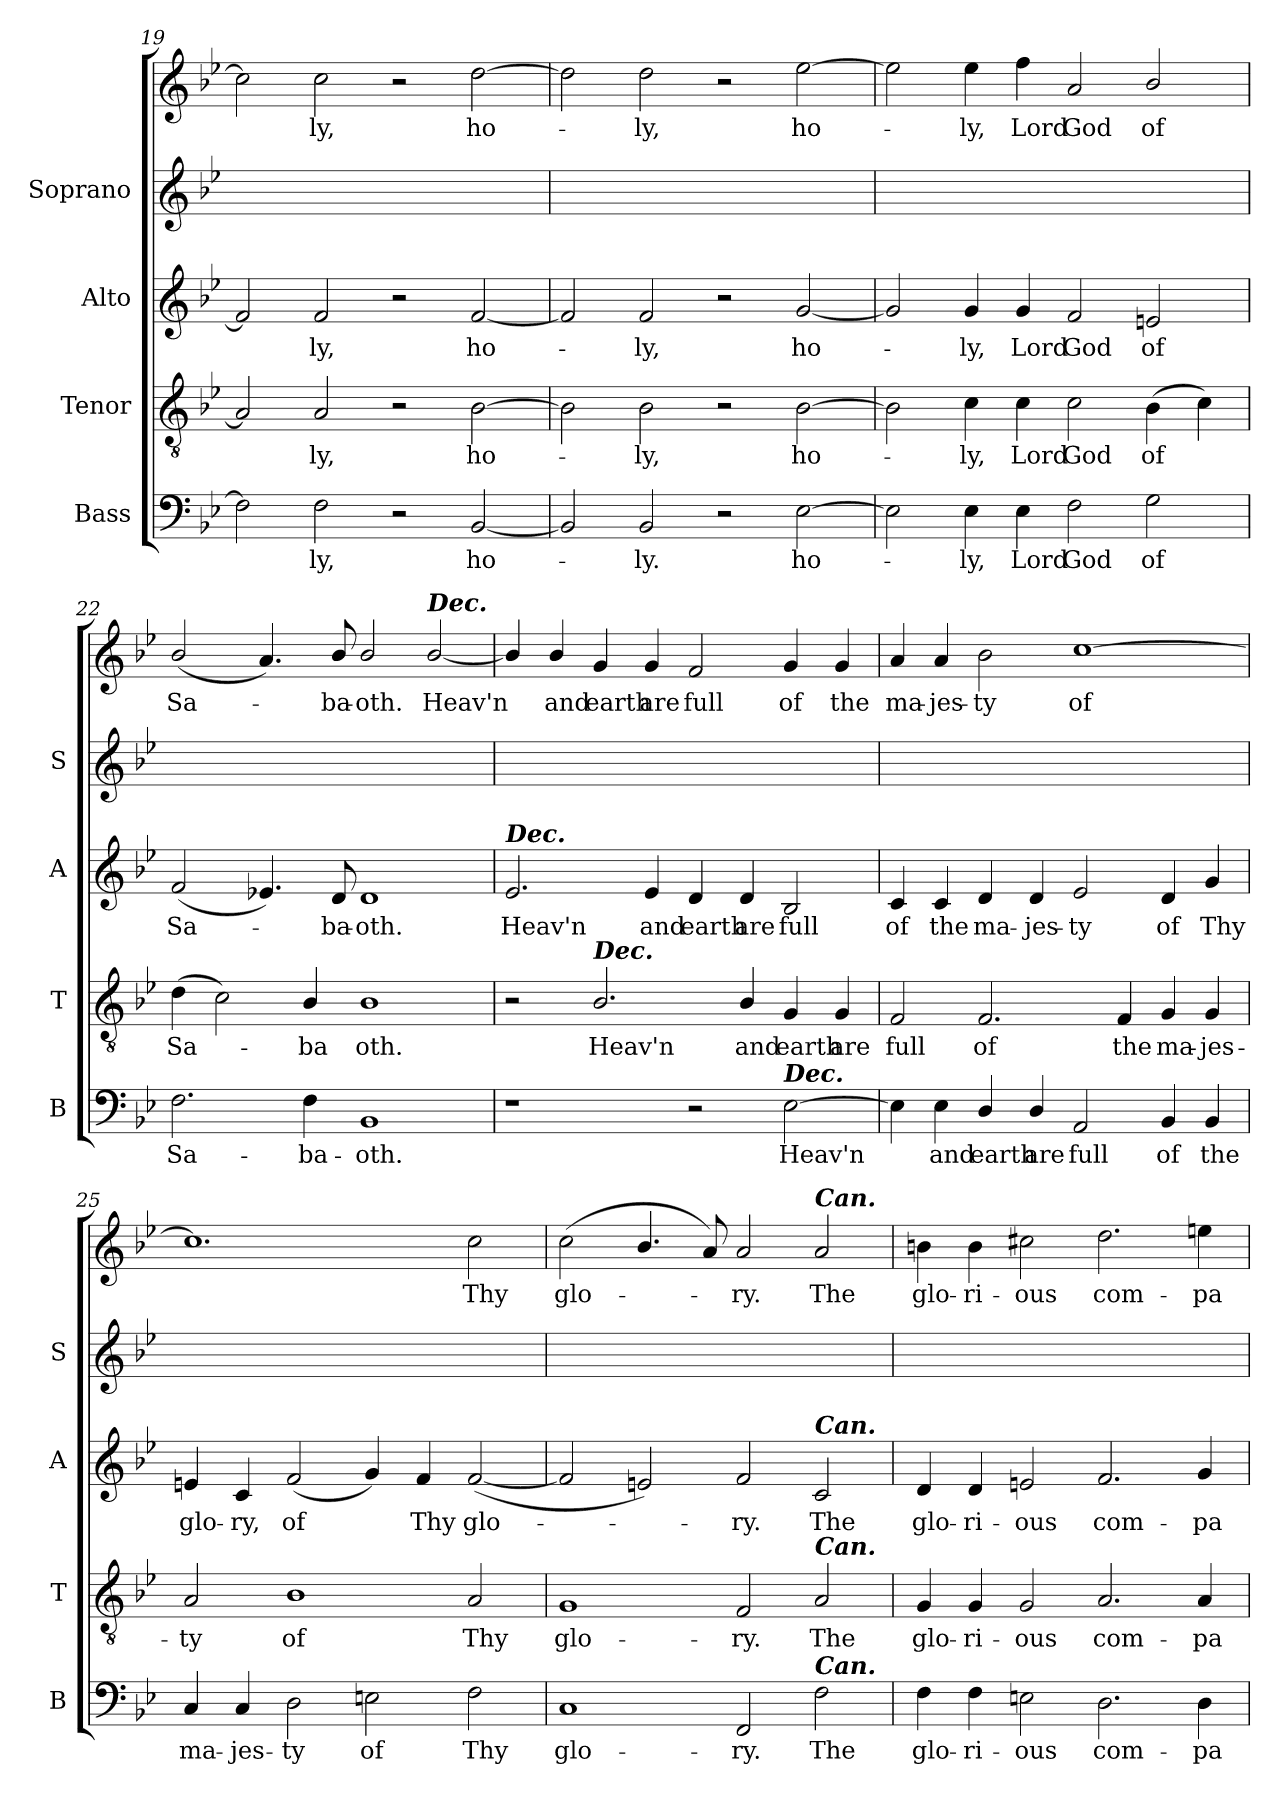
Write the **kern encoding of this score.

**kern	**text	**kern	**text	**kern	**text	**kern	**kern	**text
*part4	*part4	*part3	*part3	*part2	*part2	*part1	*part1	*part1
*staff5	*staff5	*staff4	*staff4	*staff3	*staff3	*staff2	*staff1	*staff1
*I"Bass	*	*I"Tenor	*	*I"Alto	*	*I"Soprano	*	*
*I'B	*	*I'T	*	*I'A	*	*I'S	*	*
*clefF4	*	*clefGv2	*	*clefG2	*	*clefG2	*clefG2	*
*k[b-e-]	*	*k[b-e-]	*	*k[b-e-]	*	*k[b-e-]	*k[b-e-]	*
*B-:	*	*B-:	*	*B-:	*	*B-:	*B-:	*
=19	=19	=19	=19	=19	=19	=19	=19	=19
2F\]	.	2A/]	.	2f/]	.	0ryy	2cc\]	.
!	!LO:LY:b	!	!LO:LY:b	!	!LO:LY:b	!	!	!LO:LY:b
2F\	ly,	2A/	ly,	2f/	ly,	.	2cc\	ly,
2r	.	2r	.	2r	.	.	2r	.
!	!LO:LY:b	!	!LO:LY:b	!	!LO:LY:b	!	!	!LO:LY:b
[2BB-/	ho-	[2B-\	ho-	[2f/	ho-	.	[2dd\	ho-
=20	=20	=20	=20	=20	=20	=20	=20	=20
2BB-/]	.	2B-\]	.	2f/]	.	0ryy	2dd\]	.
!	!LO:LY:b	!	!LO:LY:b	!	!LO:LY:b	!	!	!LO:LY:b
2BB-/	ly.	2B-\	ly,	2f/	ly,	.	2dd\	ly,
2r	.	2r	.	2r	.	.	2r	.
!	!LO:LY:b	!	!LO:LY:b	!	!LO:LY:b	!	!	!LO:LY:b
[2E-\	ho-	[2B-\	ho-	[2g/	ho-	.	[2ee-\	ho-
=21	=21	=21	=21	=21	=21	=21	=21	=21
2E-\]	.	2B-\]	.	2g/]	.	0ryy	2ee-\]	.
!	!LO:LY:b	!	!LO:LY:b	!	!LO:LY:b	!	!	!LO:LY:b
4E-\	ly,	4c\	ly,	4g/	-ly,	.	4ee-\	ly,
!	!LO:LY:b	!	!LO:LY:b	!	!LO:LY:b	!	!	!LO:LY:b
4E-\	Lord	4c\	Lord	4g/	Lord	.	4ff\	Lord
!	!LO:LY:b	!	!LO:LY:b	!	!LO:LY:b	!	!	!LO:LY:b
2F\	God	2c\	God	2f/	God	.	2a/	God
!	!LO:LY:b	!	!LO:LY:b	!	!LO:LY:b	!	!	!LO:LY:b
2G\	of	(>4B-\	of	2en/	of	.	2b-/	of
.	.	4c\)	.	.	.	.	.	.
=22	=22	=22	=22	=22	=22	=22	=22	=22
!	!LO:LY:b	!	!LO:LY:b	!	!LO:LY:b	!	!	!LO:LY:b
2.F\	Sa-	(>4d\	Sa-	(<2f/	Sa-	0ryy	(<2b-/	Sa-
.	.	2c\)	.	.	.	.	.	.
.	.	.	.	4.e-X/)	.	.	4.a/)	.
!	!LO:LY:b	!	!LO:LY:b	!	!	!	!	!
4F\	-ba-	4B-/	ba	.	.	.	.	.
!	!	!	!	!	!LO:LY:b	!	!	!LO:LY:b
.	.	.	.	8d/	ba-	.	8b-/	ba-
!	!LO:LY:b	!	!LO:LY:b	!	!LO:LY:b	!	!	!LO:LY:b
1BB-	-oth.	1B-	oth.	1d	-oth.	.	2b-/	-oth.
!	!	!	!	!	!	!	!LO:TX:a:Bi:t=Dec.	!
!	!	!	!	!	!	!	!	!LO:LY:b
.	.	.	.	.	.	.	[2b-/	Heav'n
!!LO:PB:g=z
=23	=23	=23	=23	=23	=23	=23	=23	=23
!	!	!	!	!LO:TX:a:Bi:t=Dec.	!	!	!	!
!	!	!	!	!	!LO:LY:b	!	!	!
1r	.	2r	.	2.e-/	Heav'n	0ryy	4b-/]	.
!	!	!	!	!	!	!	!	!LO:LY:b
.	.	.	.	.	.	.	4b-/	and
!	!	!LO:TX:a:Bi:t=Dec.	!	!	!	!	!	!
!	!	!	!LO:LY:b	!	!	!	!	!LO:LY:b
.	.	2.B-/	Heav'n	.	.	.	4g/	earth
!	!	!	!	!	!LO:LY:b	!	!	!LO:LY:b
.	.	.	.	4e-/	and	.	4g/	are
!	!	!	!	!	!LO:LY:b	!	!	!LO:LY:b
2r	.	.	.	4d/	earth	.	2f/	full
!	!	!	!LO:LY:b	!	!LO:LY:b	!	!	!
.	.	4B-/	and	4d/	are	.	.	.
!LO:TX:a:Bi:t=Dec.	!	!	!	!	!	!	!	!
!	!LO:LY:b	!	!LO:LY:b	!	!LO:LY:b	!	!	!LO:LY:b
[2E-\	Heav'n	4G/	earth	2B-/	full	.	4g/	of
!	!	!	!LO:LY:b	!	!	!	!	!LO:LY:b
.	.	4G/	are	.	.	.	4g/	the
=24	=24	=24	=24	=24	=24	=24	=24	=24
!	!	!	!LO:LY:b	!	!LO:LY:b	!	!	!LO:LY:b
4E-\]	.	2F/	full	4c/	of	0ryy	4a/	ma-
!	!LO:LY:b	!	!	!	!LO:LY:b	!	!	!LO:LY:b
4E-\	and	.	.	4c/	the	.	4a/	-jes-
!	!LO:LY:b	!	!LO:LY:b	!	!LO:LY:b	!	!	!LO:LY:b
4D/	earth	2.F/	of	4d/	ma-	.	2b-\	-ty
!	!LO:LY:b	!	!	!	!LO:LY:b	!	!	!
4D/	are	.	.	4d/	-jes-	.	.	.
!	!LO:LY:b	!	!	!	!LO:LY:b	!	!	!LO:LY:b
2AA/	full	.	.	2e-/	-ty	.	[1cc	of
!	!	!	!LO:LY:b	!	!	!	!	!
.	.	4F/	the	.	.	.	.	.
!	!LO:LY:b	!	!LO:LY:b	!	!LO:LY:b	!	!	!
4BB-/	of	4G/	ma-	4d/	of	.	.	.
!	!LO:LY:b	!	!LO:LY:b	!	!LO:LY:b	!	!	!
4BB-/	the	4G/	-jes-	4g/	Thy	.	.	.
=25	=25	=25	=25	=25	=25	=25	=25	=25
!	!LO:LY:b	!	!LO:LY:b	!	!LO:LY:b	!	!	!
4C/	ma-	2A/	-ty	4en/	glo-	0ryy	1.cc]	.
!	!LO:LY:b	!	!	!	!LO:LY:b	!	!	!
4C/	-jes-	.	.	4c/	-ry,	.	.	.
!	!LO:LY:b	!	!LO:LY:b	!	!LO:LY:b	!	!	!
2D\	-ty	1B-	of	(<2f/	of	.	.	.
!	!LO:LY:b	!	!	!	!	!	!	!
2En\	of	.	.	4g/)	.	.	.	.
!	!	!	!	!	!LO:LY:b	!	!	!
.	.	.	.	4f/	Thy	.	.	.
!	!LO:LY:b	!	!LO:LY:b	!	!LO:LY:b	!	!	!LO:LY:b
2F\	Thy	2A/	Thy	(<[2f/	glo-	.	2cc\	Thy
!!LO:LB:g=z
=26	=26	=26	=26	=26	=26	=26	=26	=26
!	!LO:LY:b	!	!LO:LY:b	!	!	!	!	!LO:LY:b
1C	glo-	1G	glo-	2f/]	.	0ryy	(<2cc\	glo-
.	.	.	.	2en/)	.	.	4.b-/	.
.	.	.	.	.	.	.	8a/)	.
!	!LO:LY:b	!	!LO:LY:b	!	!LO:LY:b	!	!	!LO:LY:b
2FF/	-ry.	2F/	-ry.	2f/	ry.	.	2a/	ry.
!	!	!	!	!	!	!	!LO:TX:a:Bi:t=Can.	!
!	!	!	!	!LO:TX:a:Bi:t=Can.	!	!	!	!
!	!	!LO:TX:a:Bi:t=Can.	!	!	!	!	!	!
!LO:TX:a:Bi:t=Can.	!	!	!	!	!	!	!	!
!	!LO:LY:b	!	!LO:LY:b	!	!LO:LY:b	!	!	!LO:LY:b
2F\	The	2A/	The	2c/	The	.	2a/	The
=27	=27	=27	=27	=27	=27	=27	=27	=27
!	!LO:LY:b	!	!LO:LY:b	!	!LO:LY:b	!	!	!LO:LY:b
4F\	glo-	4G/	glo-	4d/	glo-	0ryy	4bn\	glo-
!	!LO:LY:b	!	!LO:LY:b	!	!LO:LY:b	!	!	!LO:LY:b
4F\	-ri-	4G/	-ri-	4d/	-ri-	.	4b\	-ri-
!	!LO:LY:b	!	!LO:LY:b	!	!LO:LY:b	!	!	!LO:LY:b
2En\	-ous	2G/	-ous	2en/	-ous	.	2cc#X\	-ous
!	!LO:LY:b	!	!LO:LY:b	!	!LO:LY:b	!	!	!LO:LY:b
2.D\	com-	2.A/	com-	2.f/	com-	.	2.dd\	com-
!	!LO:LY:b	!	!LO:LY:b	!	!LO:LY:b	!	!	!LO:LY:b
4D\	-pa-	4A/	-pa-	4g/	-pa-	.	4een\	-pa-
=	=	=	=	=	=	=	=	=
*-	*-	*-	*-	*-	*-	*-	*-	*-
